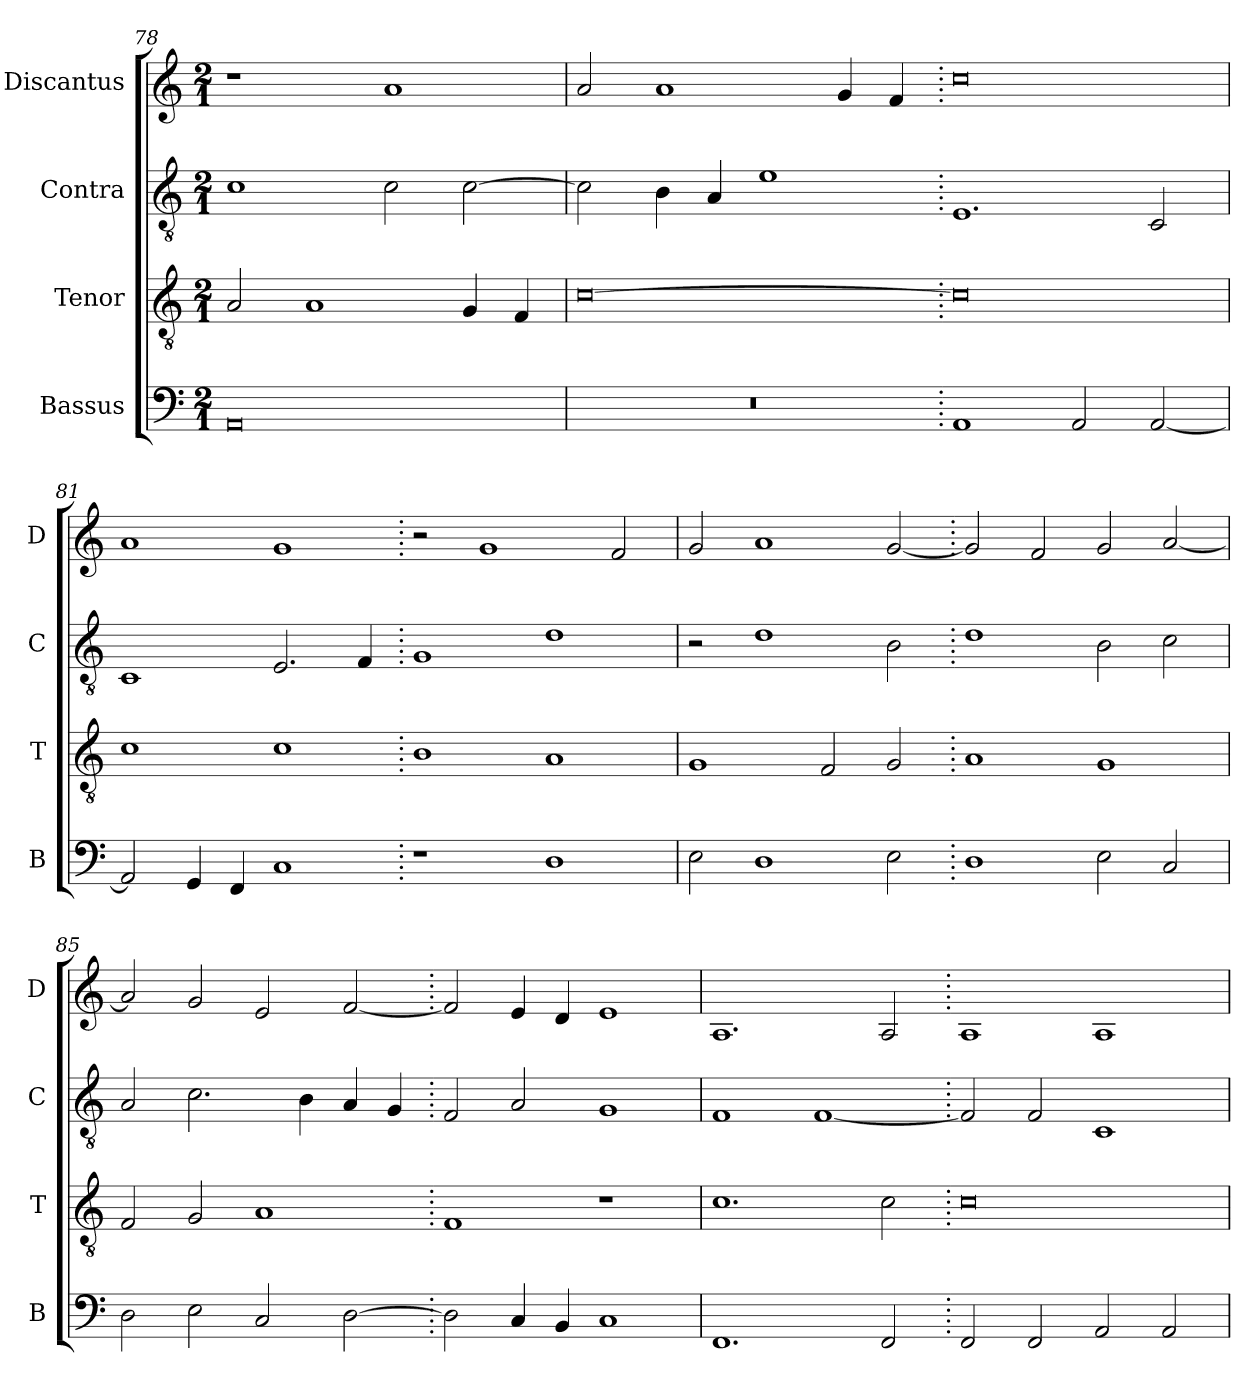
**kern	**kern	**kern	**kern
*part4	*part3	*part2	*part1
*staff4	*staff3	*staff2	*staff1
*I"Bassus	*I"Tenor	*I"Contra	*I"Discantus
*I'B	*I'T	*I'C	*I'D
*clefF4	*clefGv2	*clefGv2	*clefG2
*k[]	*k[]	*k[]	*k[]
*M2/1	*M2/1	*M2/1	*M2/1
=78	=78	=78	=78
0AA	2A/	1c	1r
.	1A	.	.
.	.	2c\	1a
.	4G/	[2c\	.
.	4F/	.	.
=79	=79	=79	=79
0r	[0c	2c\]	2a/
.	.	4B\	1a
.	.	4A/	.
.	.	1e	.
.	.	.	4g/
.	.	.	4f/
=80.	=80.	=80.	=80.
1AA	0c]	1.E	0cc
2AA/	.	.	.
[2AA/	.	2C/	.
=81	=81	=81	=81
2AA/]	1c	1C	1a
4GG/	.	.	.
4FF/	.	.	.
1C	1c	2.E/	1g
.	.	4F/	.
=82.	=82.	=82.	=82.
1r	1B	1G	2r
.	.	.	1g
1D	1A	1d	.
.	.	.	2f/
=83	=83	=83	=83
2E\	1G	2r	2g/
1D	.	1d	1a
.	2F/	.	.
2E\	2G/	2B\	[2g/
=84.	=84.	=84.	=84.
1D	1A	1d	2g/]
.	.	.	2f/
2E\	1G	2B\	2g/
2C/	.	2c\	[2a/
=85	=85	=85	=85
2D\	2F/	2A/	2a/]
2E\	2G/	2.c\	2g/
2C/	1A	.	2e/
.	.	4B\	.
[2D\	.	4A/	[2f/
.	.	4G/	.
=86.	=86.	=86.	=86.
2D\]	1F	2F/	2f/]
4C/	.	2A/	4e/
4BB/	.	.	4d/
1C	1r	1G	1e
=87	=87	=87	=87
1.FF	1.c	1F	1.A
.	.	[1F	.
2FF/	2c\	.	2A/
=88.	=88.	=88.	=88.
2FF/	0c	2F/]	1A
2FF/	.	2F/	.
2AA/	.	1C	1A
2AA/	.	.	.
=	=	=	=
*-	*-	*-	*-
